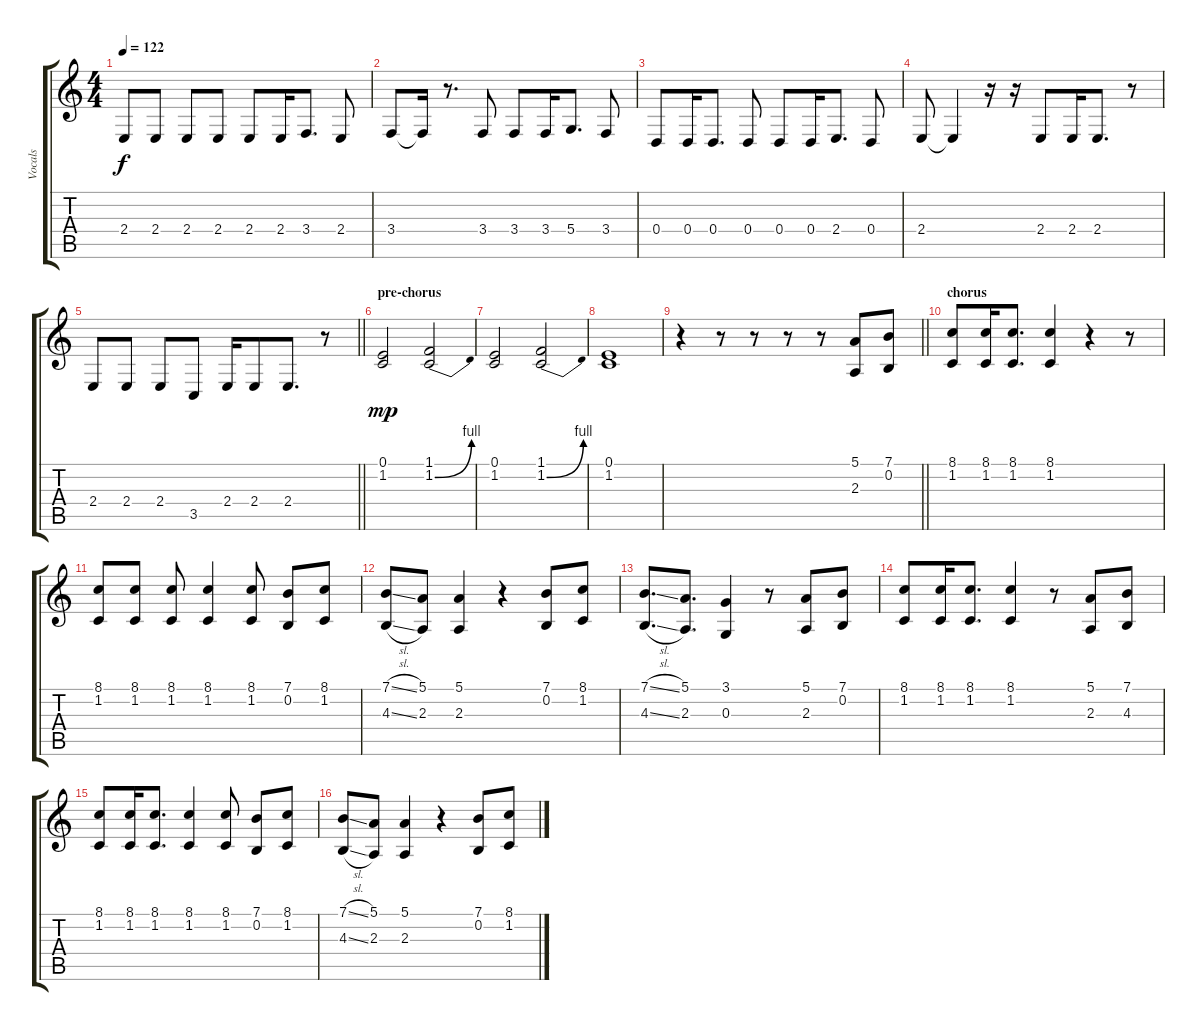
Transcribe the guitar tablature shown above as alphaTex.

\track ("Vocals" "Vocals") {instrument oboe}
\staff {score tabs}
\tuning (E4 B3 G3 D3 A2 E2) {hide}
\ts (4 4)
\tempo 122
\clef g2
\ks c
2.4.8{dy f} 2.4.8 2.4.8 2.4.8 2.4.8 2.4.16 3.4.8{d} 2.4.8 |
3.4.8 3.4{t}.16 r.8{d} 3.4.8 3.4.8 3.4.16 5.4.8{d} 3.4.8 |
0.4.8 0.4.16 0.4.8{d} 0.4.8 0.4.8 0.4.16 2.4.8{d} 0.4.8 |
2.4.8 2.4{t}.4 r.16 r.16 2.4.8 2.4.16 2.4.8{d} r.8 |
\barLineRight lightlight
2.4.8 2.4.8 2.4.8 3.5.8 2.4.16 2.4.8 2.4.8{d} r.8 |
\section ("" "pre-chorus")
(0.1 1.2).2{dy mp} (1.1 1.2{be (bend 0 0 60 4)}).2 |
(0.1 1.2).2 (1.1 1.2{be (bend 0 0 60 4)}).2 |
(0.1 1.2).1 |
\barLineRight lightlight
r.4 r.8 r.8 r.8 r.8 (5.1 2.3).8 (7.1 0.2).8 |
\section ("" "chorus")
(8.1 1.2).8 (8.1 1.2).16 (8.1 1.2).8{d} (8.1 1.2).4 r.4 r.8 |
(8.1 1.2).8 (8.1 1.2).8 (8.1 1.2).8 (8.1 1.2).4 (8.1 1.2).8 (7.1 0.2).8 (8.1 1.2).8 |
(7.1{sl} 4.3{sl}).8 (5.1 2.3).8 (5.1 2.3).4 r.4 (7.1 0.2).8 (8.1 1.2).8 |
(7.1{sl} 4.3{sl}).8{d} (5.1 2.3).8{d} (3.1 0.3).4 r.8 (5.1 2.3).8 (7.1 0.2).8 |
(8.1 1.2).8 (8.1 1.2).16 (8.1 1.2).8{d} (8.1 1.2).4 r.8 (5.1 2.3).8 (7.1 4.3).8 |
(8.1 1.2).8 (8.1 1.2).16 (8.1 1.2).8{d} (8.1 1.2).4 (8.1 1.2).8 (7.1 0.2).8 (8.1 1.2).8 |
(7.1{sl} 4.3{sl}).8 (5.1 2.3).8 (5.1 2.3).4 r.4 (7.1 0.2).8 (8.1 1.2).8
